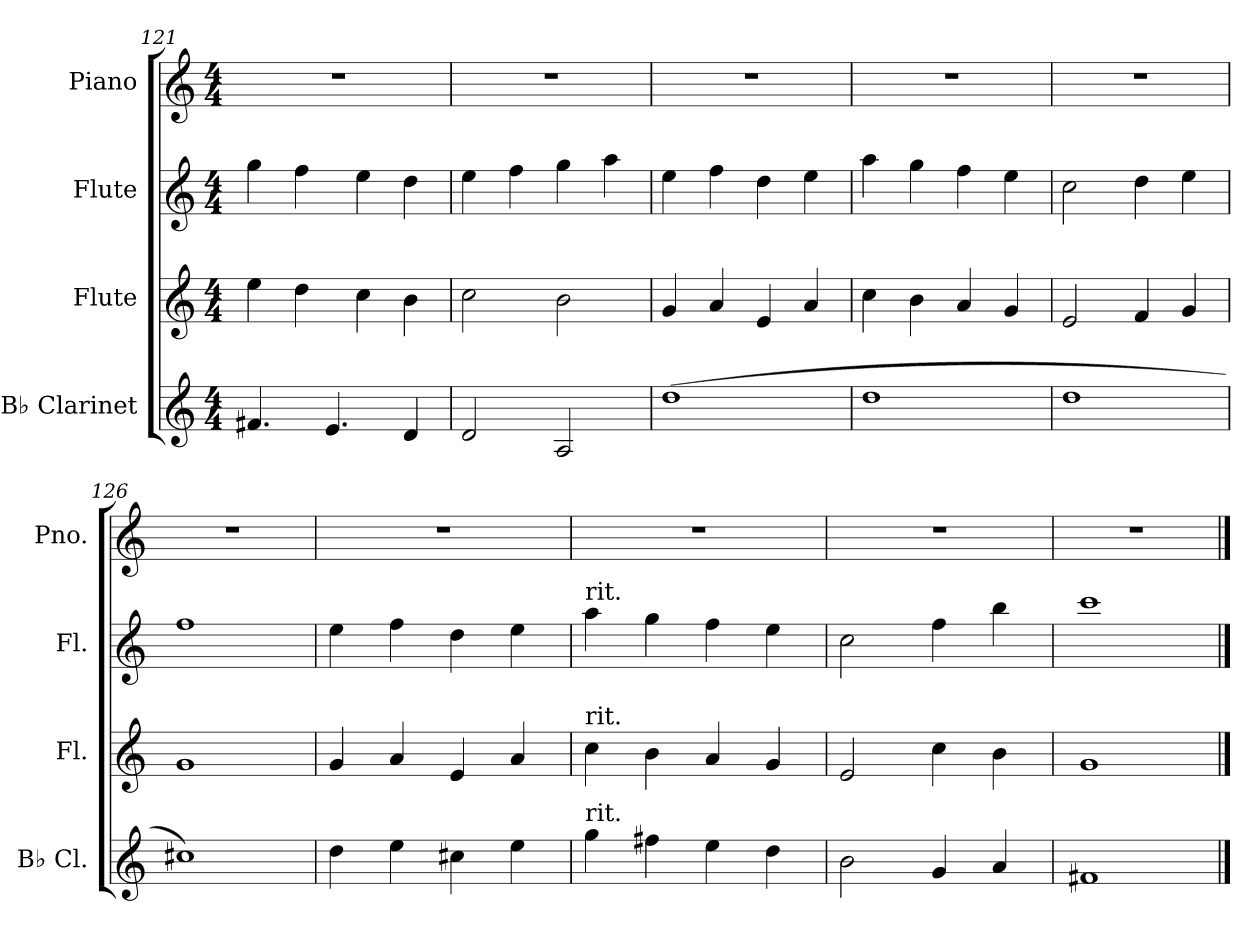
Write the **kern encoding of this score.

**kern	**kern	**kern	**kern
*part4	*part3	*part2	*part1
*staff4	*staff3	*staff2	*staff1
*I"B♭ Clarinet	*I"Flute	*I"Flute	*I"Piano
*I'B♭ Cl.	*I'Fl.	*I'Fl.	*I'Pno.
*clefG2	*clefG2	*clefG2	*clefG2
*ITrd1c2	*	*	*
*k[b-e-]	*k[]	*k[]	*k[]
*M4/4	*M4/4	*M4/4	*M4/4
=121	=121	=121	=121
4.en/	4ee\	4gg\	1r
.	4dd\	4ff\	.
4.d/	.	.	.
.	4cc\	4ee\	.
4c/	4b\	4dd\	.
=122	=122	=122	=122
2c/	2cc\	4ee\	1r
.	.	4ff\	.
2G/	2b\	4gg\	.
.	.	4aa\	.
=123	=123	=123	=123
(1cc	4g/	4ee\	1r
.	4a/	4ff\	.
.	4e/	4dd\	.
.	4a/	4ee\	.
=124	=124	=124	=124
1cc	4cc\	4aa\	1r
.	4b\	4gg\	.
.	4a/	4ff\	.
.	4g/	4ee\	.
=125	=125	=125	=125
1cc	2e/	2cc\	1r
.	4f/	4dd\	.
.	4g/	4ee\	.
=126	=126	=126	=126
1bn)	1g	1ff	1r
!!LO:LB:g=z
=127	=127	=127	=127
4cc\	4g/	4ee\	1r
4dd\	4a/	4ff\	.
4bn\	4e/	4dd\	.
4dd\	4a/	4ee\	.
=128	=128	=128	=128
!	!	!LO:TX:a:t=rit.	!
!	!LO:TX:a:t=rit.	!	!
!LO:TX:a:t=rit.	!	!	!
4ff\	4cc\	4aa\	1r
4een\	4b\	4gg\	.
4dd\	4a/	4ff\	.
4cc\	4g/	4ee\	.
=129	=129	=129	=129
2a\	2e/	2cc\	1r
4f/	4cc\	4ff\	.
4g/	4b\	4bb\	.
=130	=130	=130	=130
1en	1g	1ccc	1r
==	==	==	==
*-	*-	*-	*-
